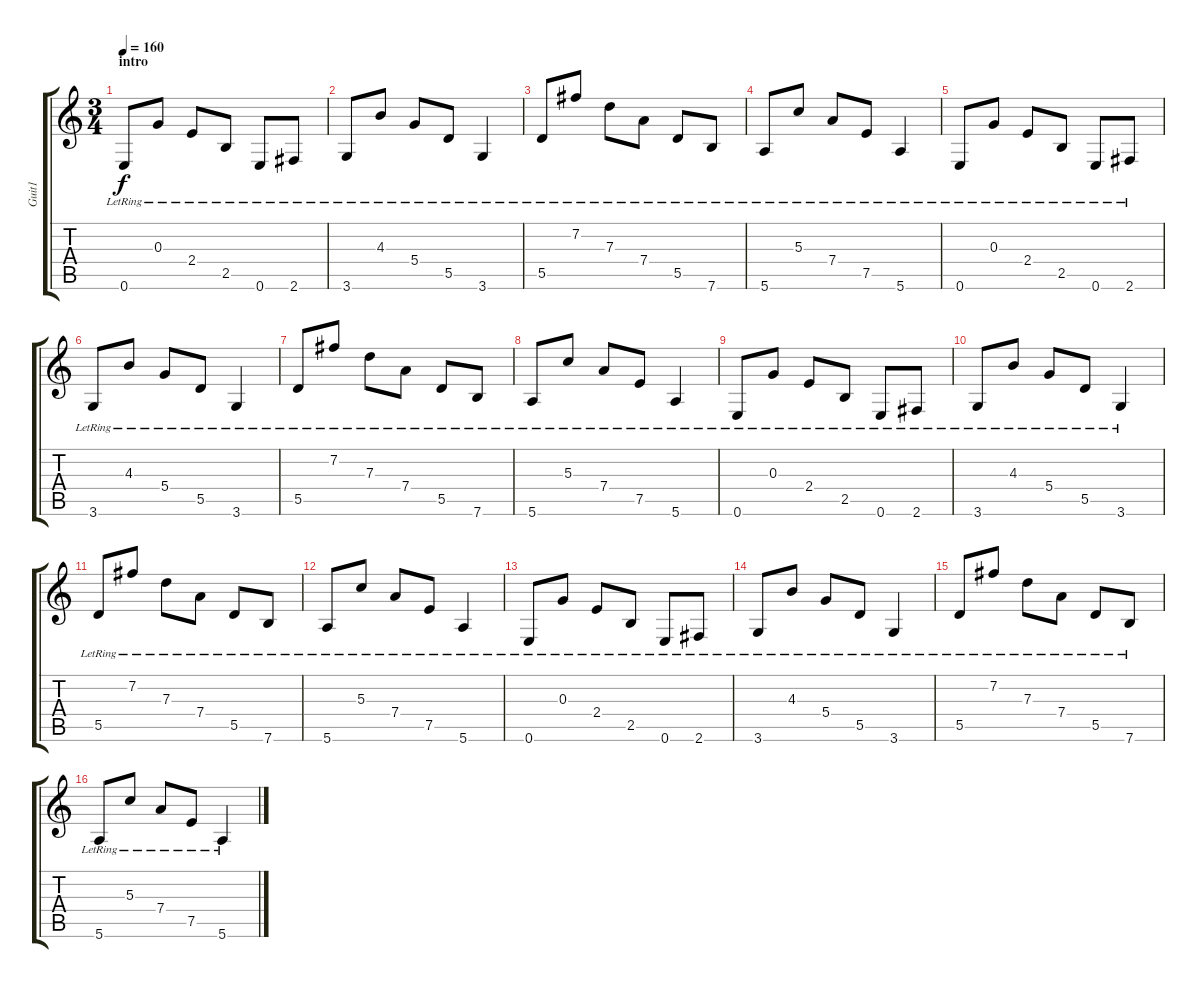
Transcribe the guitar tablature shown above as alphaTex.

\track ("Guit1" "Guit1") {instrument electricguitarclean}
\staff {score tabs}
\tuning (E4 B3 G3 D3 A2 E2) {hide}
\ts (3 4)
\section ("" "intro")
\tempo 160
\tempo 120
\tempo 160
\clef g2
\ks c
0.6{lr}.8{dy f instrument electricguitarclean} 0.3{lr}.8 2.4{lr}.8 2.5{lr}.8 0.6{lr}.8 2.6{lr}.8 |
3.6{lr}.8 4.3{lr}.8 5.4{lr}.8 5.5{lr}.8 3.6{lr}.4 |
5.5{lr}.8 7.2{lr}.8 7.3{lr}.8 7.4{lr}.8 5.5{lr}.8 7.6{lr}.8 |
5.6{lr}.8 5.3{lr}.8 7.4{lr}.8 7.5{lr}.8 5.6{lr}.4 |
0.6{lr}.8 0.3{lr}.8 2.4{lr}.8 2.5{lr}.8 0.6{lr}.8 2.6{lr}.8 |
3.6{lr}.8 4.3{lr}.8 5.4{lr}.8 5.5{lr}.8 3.6{lr}.4 |
5.5{lr}.8 7.2{lr}.8 7.3{lr}.8 7.4{lr}.8 5.5{lr}.8 7.6{lr}.8 |
5.6{lr}.8 5.3{lr}.8 7.4{lr}.8 7.5{lr}.8 5.6{lr}.4 |
0.6{lr}.8 0.3{lr}.8 2.4{lr}.8 2.5{lr}.8 0.6{lr}.8 2.6{lr}.8 |
3.6{lr}.8 4.3{lr}.8 5.4{lr}.8 5.5{lr}.8 3.6{lr}.4 |
5.5{lr}.8 7.2{lr}.8 7.3{lr}.8 7.4{lr}.8 5.5{lr}.8 7.6{lr}.8 |
5.6{lr}.8 5.3{lr}.8 7.4{lr}.8 7.5{lr}.8 5.6{lr}.4 |
0.6{lr}.8 0.3{lr}.8 2.4{lr}.8 2.5{lr}.8 0.6{lr}.8 2.6{lr}.8 |
3.6{lr}.8 4.3{lr}.8 5.4{lr}.8 5.5{lr}.8 3.6{lr}.4 |
5.5{lr}.8 7.2{lr}.8 7.3{lr}.8 7.4{lr}.8 5.5{lr}.8 7.6{lr}.8 |
5.6{lr}.8 5.3{lr}.8 7.4{lr}.8 7.5{lr}.8 5.6{lr}.4
